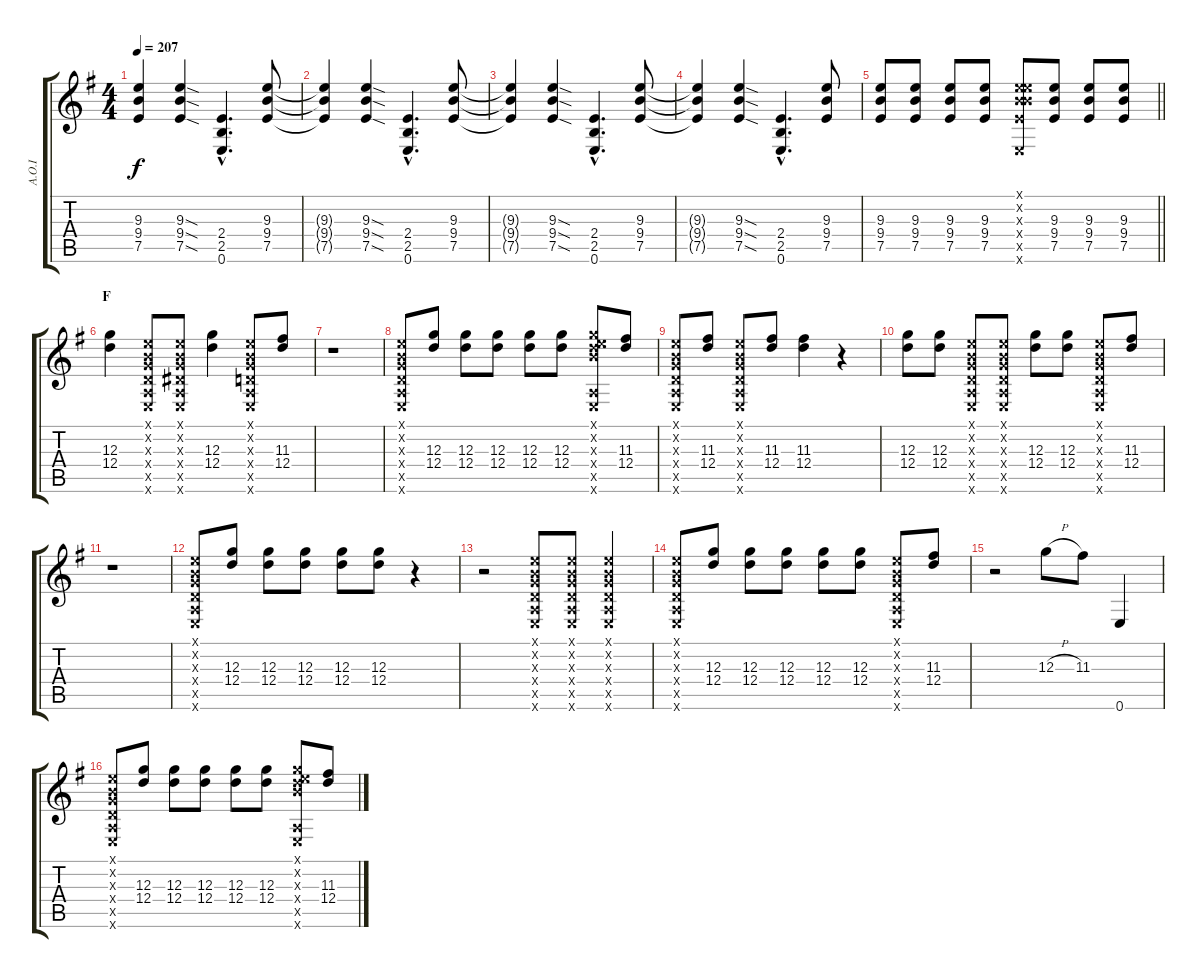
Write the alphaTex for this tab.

\track ("A.O.I" "A.O.I") {instrument distortionguitar}
\staff {score tabs}
\tuning (E4 B3 G3 D3 A2 E2) {hide}
\ts (4 4)
\tempo 207
\clef g2
\ks eminor
(9.3{t} 9.4{t} 7.5{t}).4{dy f} (9.3{sod} 9.4{sod} 7.5{sod}).4 (2.4{hac} 2.5{hac} 0.6{hac}).4{d} (9.3 9.4 7.5).8 |
(9.3{t} 9.4{t} 7.5{t}).4 (9.3{sod} 9.4{sod} 7.5{sod}).4 (2.4{hac} 2.5{hac} 0.6{hac}).4{d} (9.3 9.4 7.5).8 |
(9.3{t} 9.4{t} 7.5{t}).4 (9.3{sod} 9.4{sod} 7.5{sod}).4 (2.4{hac} 2.5{hac} 0.6{hac}).4{d} (9.3 9.4 7.5).8 |
(9.3{t} 9.4{t} 7.5{t}).4 (9.3{sod} 9.4{sod} 7.5{sod}).4 (2.4{hac} 2.5{hac} 0.6{hac}).4{d} (9.3 9.4 7.5).8 |
\barLineRight lightlight
(9.3 9.4 7.5).8 (9.3 9.4 7.5).8 (9.3 9.4 7.5).8 (9.3 9.4 7.5).8 (0.1{x} 0.2{x} 9.3{x} 9.4{x} 7.5{x} 0.6{x}).8 (9.3 9.4 7.5).8 (9.3 9.4 7.5).8 (9.3 9.4 7.5).8 |
\section ("" "F")
(12.3 12.4).4{volume 9 balance 8 instrument overdrivenguitar} (0.1{x} 0.2{x} 0.3{x} 0.4{x} 0.5{x} 0.6{x}).8 (0.1{x} 0.2{x} 0.3{x} 1.4{x} 0.5{x} 0.6{x}).8 (12.3 12.4).4 (0.1{x} 0.2{x} 0.3{x} 0.4{x} 0.5{x} 0.6{x}).8 (11.3 12.4).8 |
r.1 |
(0.1{x} 0.2{x} 0.3{x} 0.4{x} 0.5{x} 0.6{x}).8 (12.3 12.4).8 (12.3 12.4).8 (12.3 12.4).8 (12.3 12.4).8 (12.3 12.4).8 (0.1{x} 0.2{x} 12.3{x} 12.4{x} 0.5{x} 0.6{x}).8 (11.3 12.4).8 |
(0.1{x} 0.2{x} 0.3{x} 0.4{x} 0.5{x} 0.6{x}).8 (11.3 12.4).8 (0.1{x} 0.2{x} 0.3{x} 0.4{x} 0.5{x} 0.6{x}).8 (11.3 12.4).8 (11.3 12.4).4 r.4 |
(12.3 12.4).8 (12.3 12.4).8 (0.1{x} 0.2{x} 0.3{x} 0.4{x} 0.5{x} 0.6{x}).8 (0.1{x} 0.2{x} 0.3{x} 0.4{x} 0.5{x} 0.6{x}).8 (12.3 12.4).8 (12.3 12.4).8 (0.1{x} 0.2{x} 0.3{x} 0.4{x} 0.5{x} 0.6{x}).8 (11.3 12.4).8 |
r.1 |
(0.1{x} 0.2{x} 0.3{x} 0.4{x} 0.5{x} 0.6{x}).8 (12.3 12.4).8 (12.3 12.4).8 (12.3 12.4).8 (12.3 12.4).8 (12.3 12.4).8 r.4 |
r.2 (0.1{x} 0.2{x} 0.3{x} 0.4{x} 0.5{x} 0.6{x}).8 (0.1{x} 0.2{x} 0.3{x} 0.4{x} 0.5{x} 0.6{x}).8 (0.1{x} 0.2{x} 0.3{x} 0.4{x} 0.5{x} 0.6{x}).4 |
(0.1{x} 0.2{x} 0.3{x} 0.4{x} 0.5{x} 0.6{x}).8 (12.3 12.4).8 (12.3 12.4).8 (12.3 12.4).8 (12.3 12.4).8 (12.3 12.4).8 (0.1{x} 0.2{x} 0.3{x} 0.4{x} 0.5{x} 0.6{x}).8 (11.3 12.4).8 |
r.2 12.3{h}.8 11.3.8 0.6.4 |
(0.1{x} 0.2{x} 0.3{x} 0.4{x} 0.5{x} 0.6{x}).8 (12.3 12.4).8 (12.3 12.4).8 (12.3 12.4).8 (12.3 12.4).8 (12.3 12.4).8 (0.1{x} 0.2{x} 12.3{x} 12.4{x} 0.5{x} 0.6{x}).8 (11.3 12.4).8
